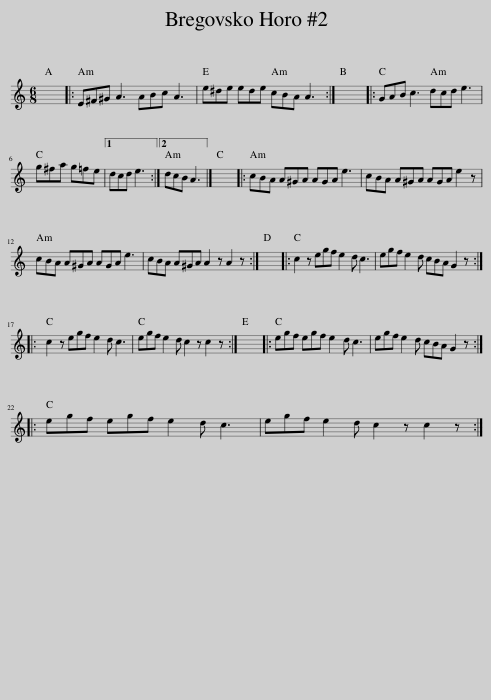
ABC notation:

X:1
L:1/8
M:6/8
I:linebreak $
K:C
V:1 treble
V:1
 x6 |: E^F^G A3 ABc A3 | e^de ede cBA A3 :| x6 |: GAB c3 dcd e3 |$ %5
 g^fa g=fe |1 dcd e3 :|2 dcB A3 |] x6 |: cBA A^GA AGA e3 | %10
 cBA A^GA AGA e2 z |$ cBA A^GA AGA e3 | cBA A^GA A2 z A2 z :| x6 |: c2 z egf e2 d c3 | %15
 egf e2 d cBA G2 z ::$ c2 z egf e2 d c3 | egf e2 d c2 z c2 z :| x6 |: egf egf e2 d c3 | %20
 egf e2 d cBA G2 z ::$ egf egf e2 d c3 | egf e2 d c2 z c2 z :| %23
